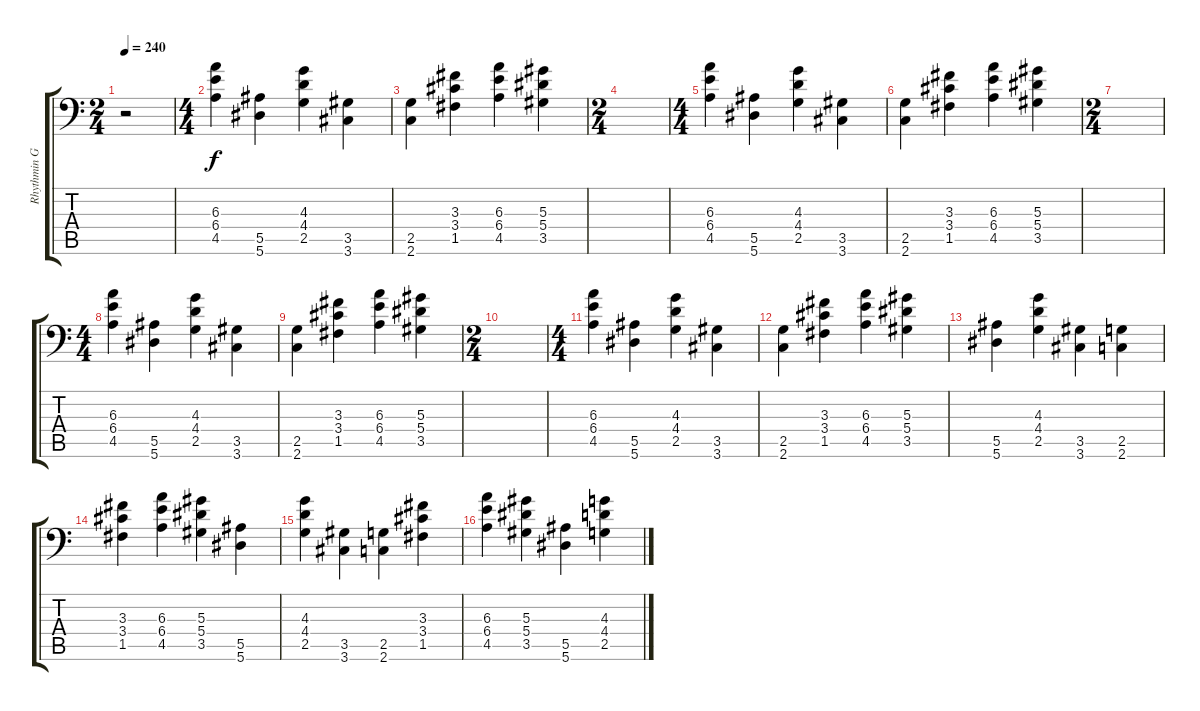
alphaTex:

\track ("Rhythmin Guitar #1" "Rhythmin G") {instrument overdrivenguitar}
\staff {score tabs}
\tuning (C4 G3 Eb3 Bb2 F2 Bb1) {hide}
\ts (2 4)
\tempo 240
\clef f4
\ks c
r.2{dy f} |
\ts (4 4)
(6.3 6.4 4.5).4 (5.5 5.6).4 (4.3 4.4 2.5).4 (3.5 3.6).4 |
(2.5 2.6).4 (3.3 3.4 1.5).4 (6.3 6.4 4.5).4 (5.3 5.4 3.5).4 |
\ts (2 4)
|
\ts (4 4)
(6.3 6.4 4.5).4 (5.5 5.6).4 (4.3 4.4 2.5).4 (3.5 3.6).4 |
(2.5 2.6).4 (3.3 3.4 1.5).4 (6.3 6.4 4.5).4 (5.3 5.4 3.5).4 |
\ts (2 4)
|
\ts (4 4)
(6.3 6.4 4.5).4 (5.5 5.6).4 (4.3 4.4 2.5).4 (3.5 3.6).4 |
(2.5 2.6).4 (3.3 3.4 1.5).4 (6.3 6.4 4.5).4 (5.3 5.4 3.5).4 |
\ts (2 4)
|
\ts (4 4)
(6.3 6.4 4.5).4 (5.5 5.6).4 (4.3 4.4 2.5).4 (3.5 3.6).4 |
(2.5 2.6).4 (3.3 3.4 1.5).4 (6.3 6.4 4.5).4 (5.3 5.4 3.5).4 |
(5.5 5.6).4 (4.3 4.4 2.5).4 (3.5 3.6).4 (2.5 2.6).4 |
(3.3 3.4 1.5).4 (6.3 6.4 4.5).4 (5.3 5.4 3.5).4 (5.5 5.6).4 |
(4.3 4.4 2.5).4 (3.5 3.6).4 (2.5 2.6).4 (3.3 3.4 1.5).4 |
(6.3 6.4 4.5).4 (5.3 5.4 3.5).4 (5.5 5.6).4 (4.3 4.4 2.5).4
